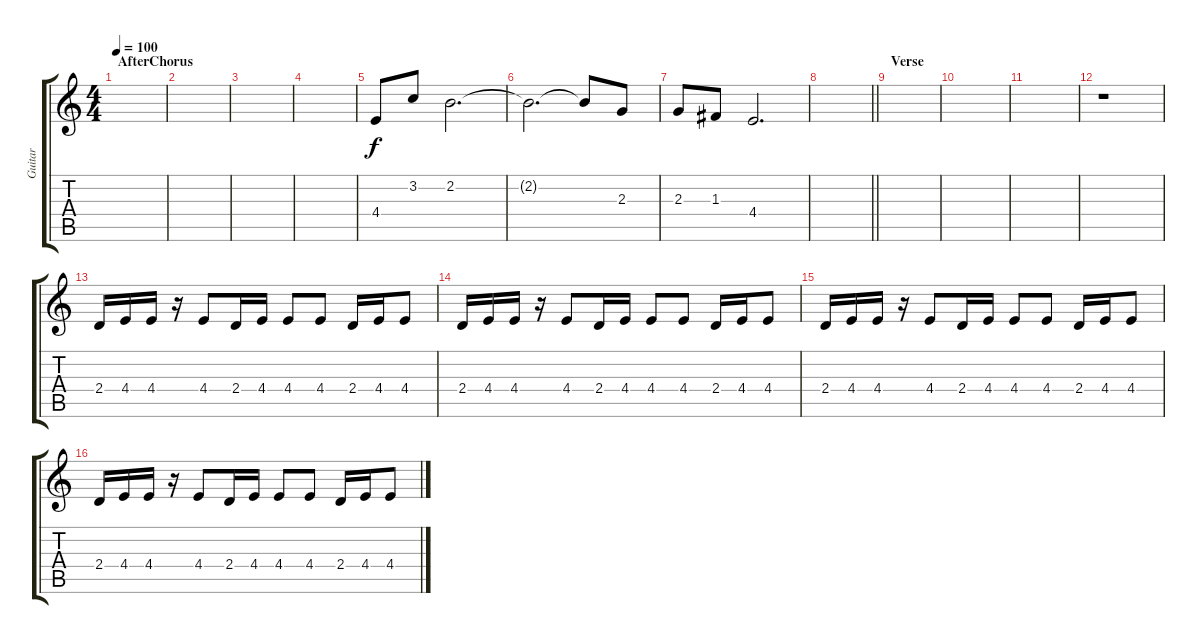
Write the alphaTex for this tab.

\track ("Guitar" "Guitar") {instrument distortionguitar}
\staff {score tabs}
\tuning (D4 A3 F3 C3 G2 C2) {hide}
\ts (4 4)
\section ("" "AfterChorus")
\tempo 100
\clef g2
\ks c
|
|
|
|
4.4.8 3.2.8 2.2.2{d} |
2.2{t}.2{d} 2.2{t}.8 2.3.8 |
2.3.8 1.3.8 4.4.2{d} |
\barLineRight lightlight
|
\section ("" "Verse")
|
|
|
r.1{volume 0} |
2.4.16{volume 10} 4.4.16 4.4.16 r.16 4.4.8 2.4.16 4.4.16 4.4.8 4.4.8 2.4.16 4.4.16 4.4.8 |
2.4.16 4.4.16 4.4.16 r.16 4.4.8 2.4.16 4.4.16 4.4.8 4.4.8 2.4.16 4.4.16 4.4.8 |
2.4.16 4.4.16 4.4.16 r.16 4.4.8 2.4.16 4.4.16 4.4.8 4.4.8 2.4.16 4.4.16 4.4.8 |
2.4.16 4.4.16 4.4.16 r.16 4.4.8 2.4.16 4.4.16 4.4.8 4.4.8 2.4.16 4.4.16 4.4.8
